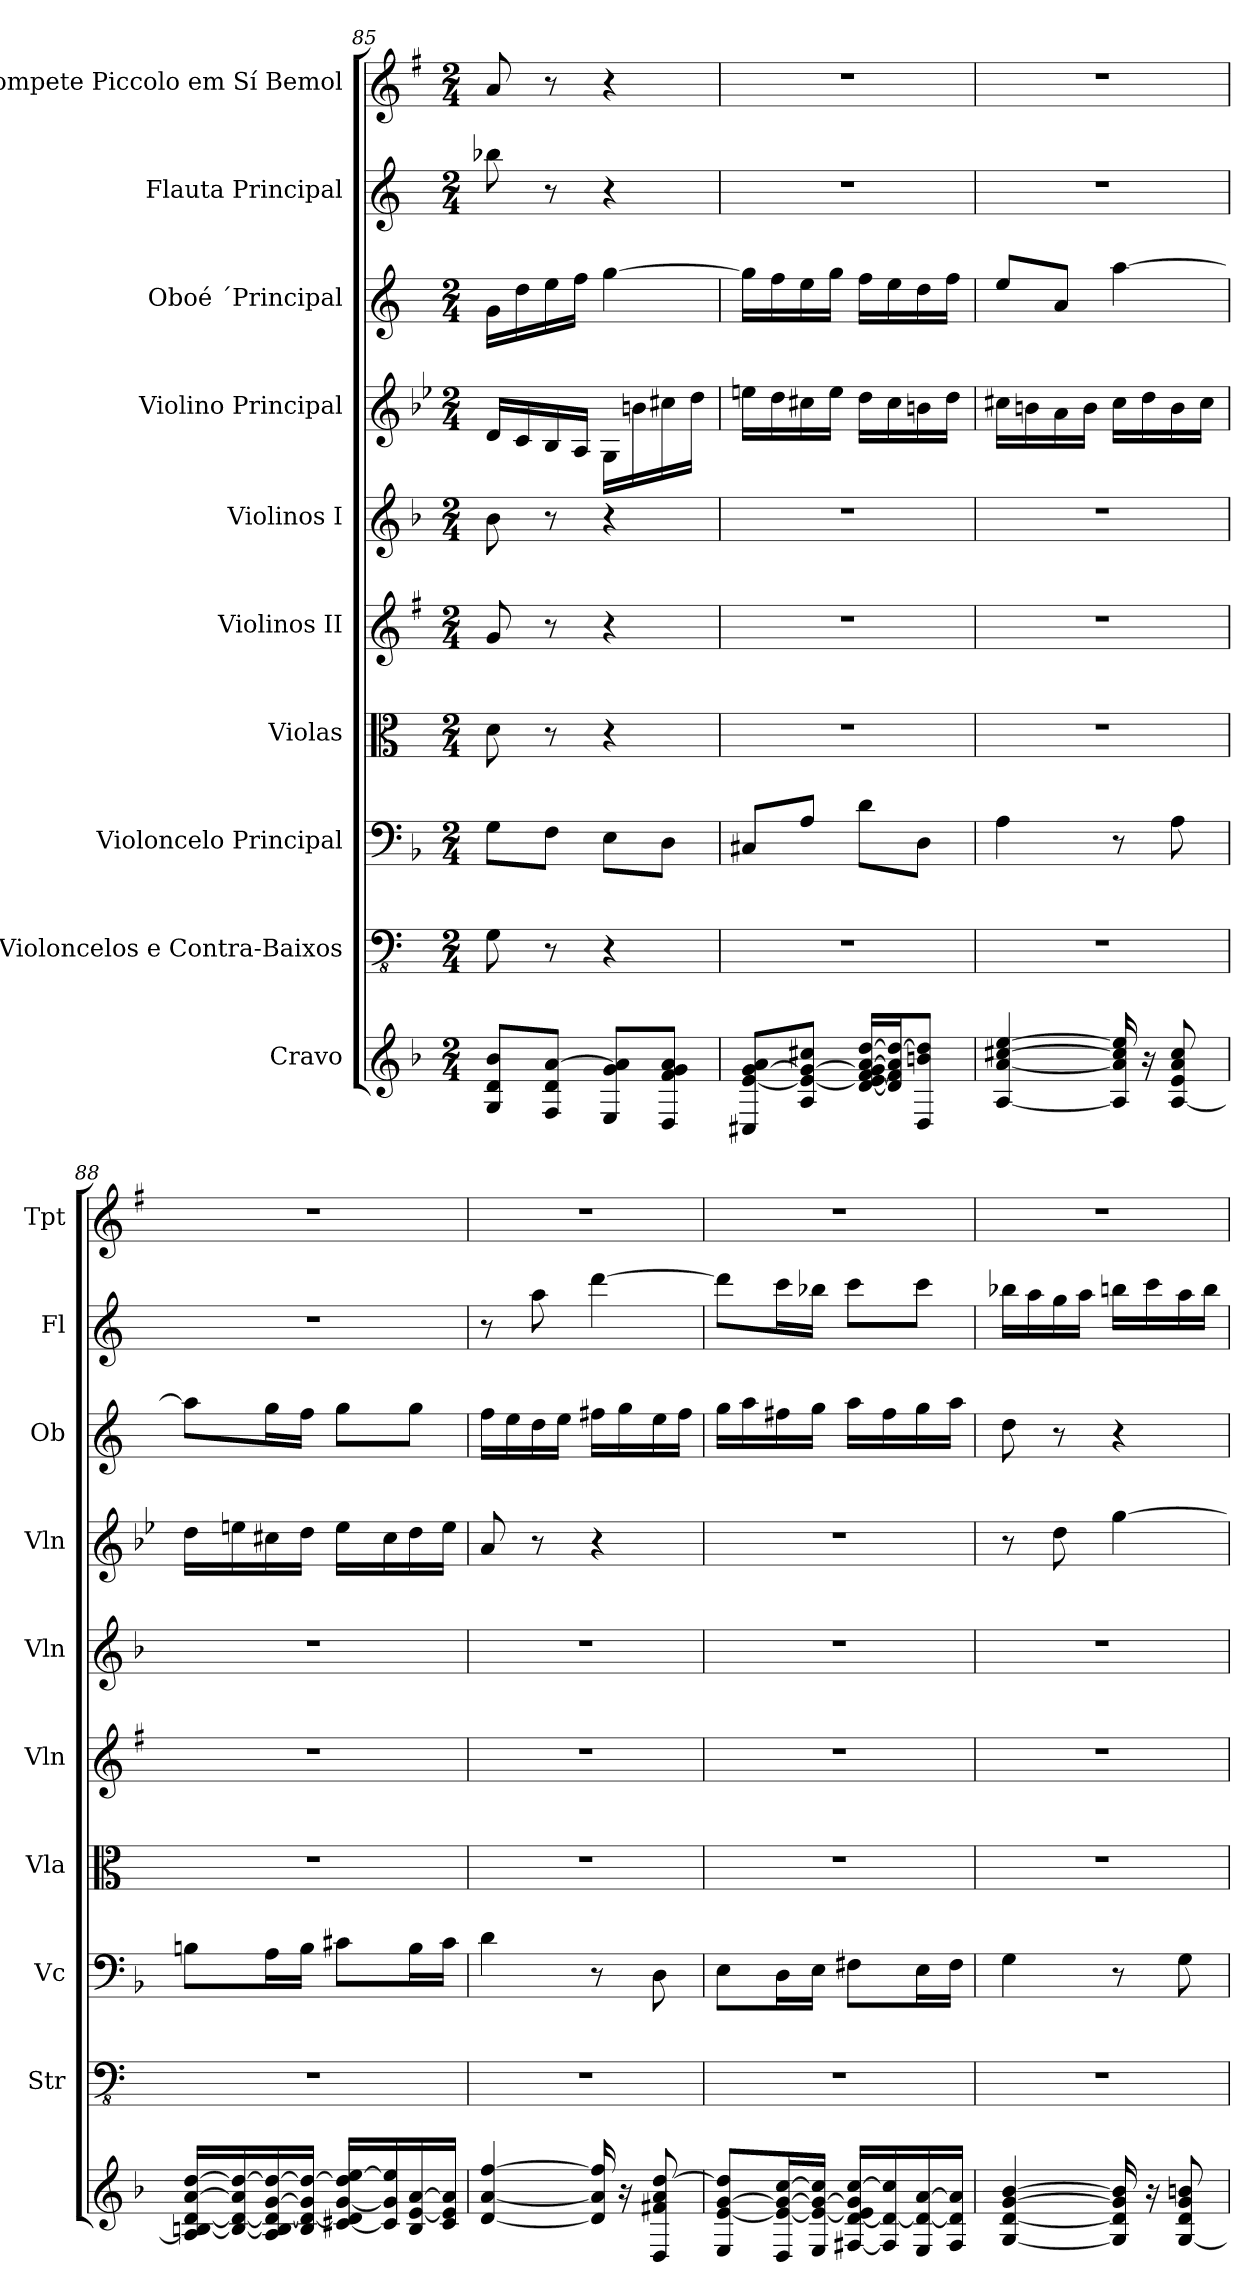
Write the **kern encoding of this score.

**kern	**kern	**kern	**kern	**kern	**kern	**kern	**kern	**kern	**kern
*part10	*part9	*part8	*part7	*part6	*part5	*part4	*part3	*part2	*part1
*staff10	*staff9	*staff8	*staff7	*staff6	*staff5	*staff4	*staff3	*staff2	*staff1
*I"Cravo	*I"Violoncelos e Contra-Baixos	*I"Violoncelo Principal	*I"Violas	*I"Violinos II	*I"Violinos I	*I"Violino Principal	*I"Oboé ´Principal	*I"Flauta Principal	*I"Trompete Piccolo em Sí Bemol
*	*I'Str	*I'Vc	*I'Vla	*I'Vln	*I'Vln	*I'Vln	*I'Ob	*I'Fl	*I'Tpt
*clefG2	*clefFv4	*clefF4	*clefC3	*clefG2	*clefG2	*clefG2	*clefG2	*clefG2	*clefG2
*	*	*	*	*	*	*	*	*	*ITrd-6c-10
*k[b-]	*k[]	*k[b-]	*k[]	*k[f#]	*k[b-]	*k[b-e-]	*k[]	*k[]	*k[b-]
*F:	*C:	*F:	*C:	*G:	*F:	*B-:	*C:	*C:	*F:
*M2/4	*M2/4	*M2/4	*M2/4	*M2/4	*M2/4	*M2/4	*M2/4	*M2/4	*M2/4
=85	=85	=85	=85	=85	=85	=85	=85	=85	=85
8G/ 8d/ 8b-/L	8GG\	8G\L	8d\	8g/	8b-\	16d/LL	16g\LL	8bb-X\	8gg/
.	.	.	.	.	.	16c/	16dd\	.	.
8F/ 8d/ [8a/J	8r	8F\J	8r	8r	8r	16B-/	16ee\	8r	8r
.	.	.	.	.	.	16A/JJ	16ff\JJ	.	.
8E/ 8g/ 8a/]L	4r	8E\L	4r	4r	4r	16G\LL	[4gg\	4r	4r
.	.	.	.	.	.	16bn\	.	.	.
8D/ 8f/ 8g/ 8a/J	.	8D\J	.	.	.	16cc#X\	.	.	.
.	.	.	.	.	.	16dd\JJ	.	.	.
=86	=86	=86	=86	=86	=86	=86	=86	=86	=86
8C#X/ [8e/ [8g/ 8a/L	2r	8C#X/L	2r	2r	2r	16een\LL	16gg\LL]	2r	2r
.	.	.	.	.	.	16dd\	16ff\	.	.
8A/ 8e/_ 8g/_ 8cc#X/J	.	8A/J	.	.	.	16cc#X\	16ee\	.	.
.	.	.	.	.	.	16ee\JJ	16gg\JJ	.	.
[16d/ 16e/] [16f/ 16g/] [16a/ [16dd/LL	.	8d\L	.	.	.	16dd\LL	16ff\LL	.	.
16d/] 16f/] 16a/] 16dd/_J	.	.	.	.	.	16cc#\	16ee\	.	.
8D/ 8bn/ 8dd/]J	.	8D\J	.	.	.	16bn\	16dd\	.	.
.	.	.	.	.	.	16dd\JJ	16ff\JJ	.	.
!!LO:PB:g=z
=87	=87	=87	=87	=87	=87	=87	=87	=87	=87
[4A/ [4a/ [4cc#X/ [4ee/	2r	4A\	2r	2r	2r	16cc#X\LL	8ee/L	2r	2r
.	.	.	.	.	.	16bn\	.	.	.
.	.	.	.	.	.	16a\	8a/J	.	.
.	.	.	.	.	.	16b\JJ	.	.	.
16A/] 16a/] 16cc#/] 16ee/]	.	8r	.	.	.	16cc#\LL	[4aa\	.	.
16r	.	.	.	.	.	16dd\	.	.	.
[8A/ 8e/ 8a/ 8cc#/	.	8A\	.	.	.	16b\	.	.	.
.	.	.	.	.	.	16cc#\JJ	.	.	.
=88	=88	=88	=88	=88	=88	=88	=88	=88	=88
16A/] [16Bn/ [16d/ [16a/ [16dd/LL	2r	8Bn\L	2r	2r	2r	16dd\LL	8aa\L]	2r	2r
16B/_ 16d/_ 16a/] 16dd/_	.	.	.	.	.	16een\	.	.	.
16A/ 16B/] 16d/_ [16g/ 16dd/_	.	16A\L	.	.	.	16cc#X\	16gg\L	.	.
16B/ 16d/_ 16g/] 16dd/_JJ	.	16B\JJ	.	.	.	16dd\JJ	16ff\JJ	.	.
[16c#X/ 16d/] [16g/ 16dd/] [16ee/LL	.	8c#X\L	.	.	.	16ee\LL	8gg\L	.	.
16c#/] 16g/] 16ee/]	.	.	.	.	.	16cc#\	.	.	.
16B/ [16e/ [16a/	.	16B\L	.	.	.	16dd\	8gg\J	.	.
16c#/ 16e/] 16a/]JJ	.	16c#\JJ	.	.	.	16ee\JJ	.	.	.
=89	=89	=89	=89	=89	=89	=89	=89	=89	=89
[4d/ [4a/ [4ff/	2r	4d\	2r	2r	2r	8a/	16ff\LL	8r	2r
.	.	.	.	.	.	.	16ee\	.	.
.	.	.	.	.	.	8r	16dd\	8aa\	.
.	.	.	.	.	.	.	16ee\JJ	.	.
16d/] 16a/] 16ff/]	.	8r	.	.	.	4r	16ff#X\LL	[4ddd\	.
16r	.	.	.	.	.	.	16gg\	.	.
8D/ 8f#X/ 8a/ [8dd/	.	8D\	.	.	.	.	16ee\	.	.
.	.	.	.	.	.	.	16ff#\JJ	.	.
=90	=90	=90	=90	=90	=90	=90	=90	=90	=90
8E/ [8e/ [8g/ 8dd/]L	2r	8E\L	2r	2r	2r	2r	16gg\LL	8ddd\L]	2r
.	.	.	.	.	.	.	16aa\	.	.
16D/ 16e/_ 16g/_ [16cc/L	.	16D\L	.	.	.	.	16ff#X\	16ccc\L	.
16E/ 16e/_ 16g/_ 16cc/]JJ	.	16E\JJ	.	.	.	.	16gg\JJ	16bb-X\JJ	.
[16F#X/ [16d/ 16e/] 16g/] [16cc/LL	.	8F#X\L	.	.	.	.	16aa\LL	8ccc\L	.
16F#/] 16d/_ 16cc/]	.	.	.	.	.	.	16ff#\	.	.
16E/ 16d/_ [16a/	.	16E\L	.	.	.	.	16gg\	8ccc\J	.
16F#/ 16d/] 16a/]JJ	.	16F#\JJ	.	.	.	.	16aa\JJ	.	.
!!LO:PB:g=z
=91	=91	=91	=91	=91	=91	=91	=91	=91	=91
[4G/ [4d/ [4g/ [4b-/	2r	4G\	2r	2r	2r	8r	8dd\	16bb-X\LL	2r
.	.	.	.	.	.	.	.	16aa\	.
.	.	.	.	.	.	8dd\	8r	16gg\	.
.	.	.	.	.	.	.	.	16aa\JJ	.
16G/] 16d/] 16g/] 16b-/]	.	8r	.	.	.	[4gg\	4r	16bbn\LL	.
16r	.	.	.	.	.	.	.	16ccc\	.
[8G/ 8d/ 8g/ 8bn/	.	8G\	.	.	.	.	.	16aa\	.
.	.	.	.	.	.	.	.	16bb\JJ	.
=	=	=	=	=	=	=	=	=	=
*-	*-	*-	*-	*-	*-	*-	*-	*-	*-
